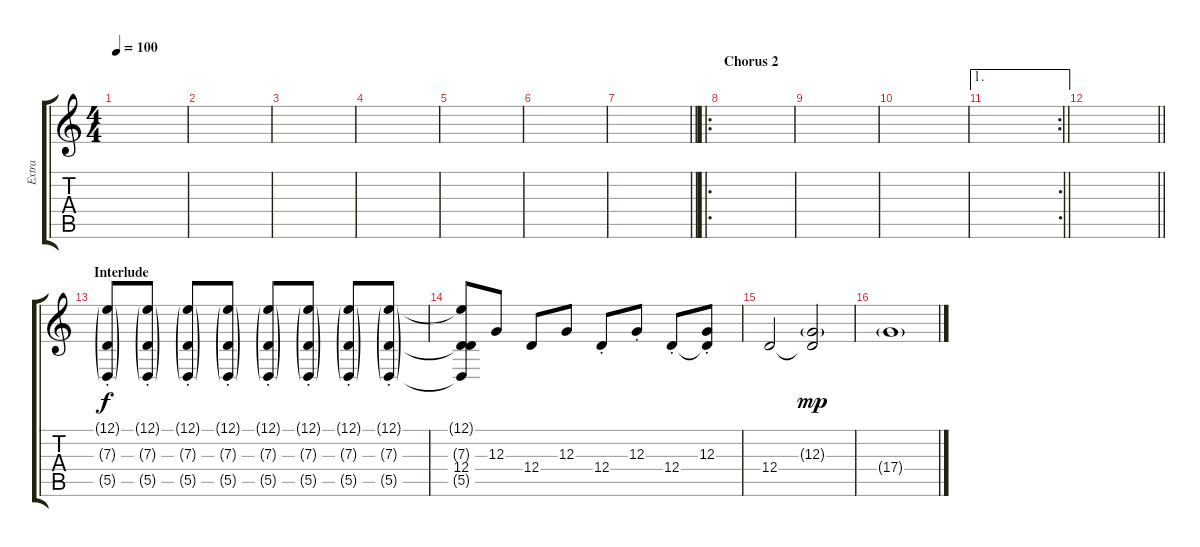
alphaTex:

\track ("Extra" "Extra") {instrument vibraphone}
\staff {score tabs}
\tuning (E4 B3 G3 D3 A2 E2) {hide}
\ts (4 4)
\tempo 100
\clef g2
\ks c
|
|
|
|
|
|
\barLineRight lightlight
|
\ro
\section ("" "Chorus 2")
|
|
|
\ae 1
\rc 2
\barLineRight lightlight
|
\barLineRight lightlight
|
\section ("" "Interlude")
(12.1{g st} 7.3{g st} 5.5{g st}).8{volume 8 instrument vibraphone} (12.1{g st} 7.3{g st} 5.5{g st}).8 (12.1{g st} 7.3{g st} 5.5{g st}).8 (12.1{g st} 7.3{g st} 5.5{g st}).8{volume 8 instrument vibraphone} (12.1{g st} 7.3{g st} 5.5{g st}).8 (12.1{g st} 7.3{g st} 5.5{g st}).8 (12.1{g} 7.3{g st} 5.5{g st}).8 (12.1{g} 7.3{g st} 5.5{g st}).8{volume 14} |
(12.1{t} 7.3{t} 12.4 5.5{t}).8{dy f volume 14 instrument trumpet} 12.3.8 12.4.8 12.3.8 12.4{st}.8 12.3{st}.8 12.4{st}.8 (12.3{st} 12.4{t}).8 |
12.4.2 (12.3{g} 12.4{t}).2{dy mp} |
17.4{g}.1
